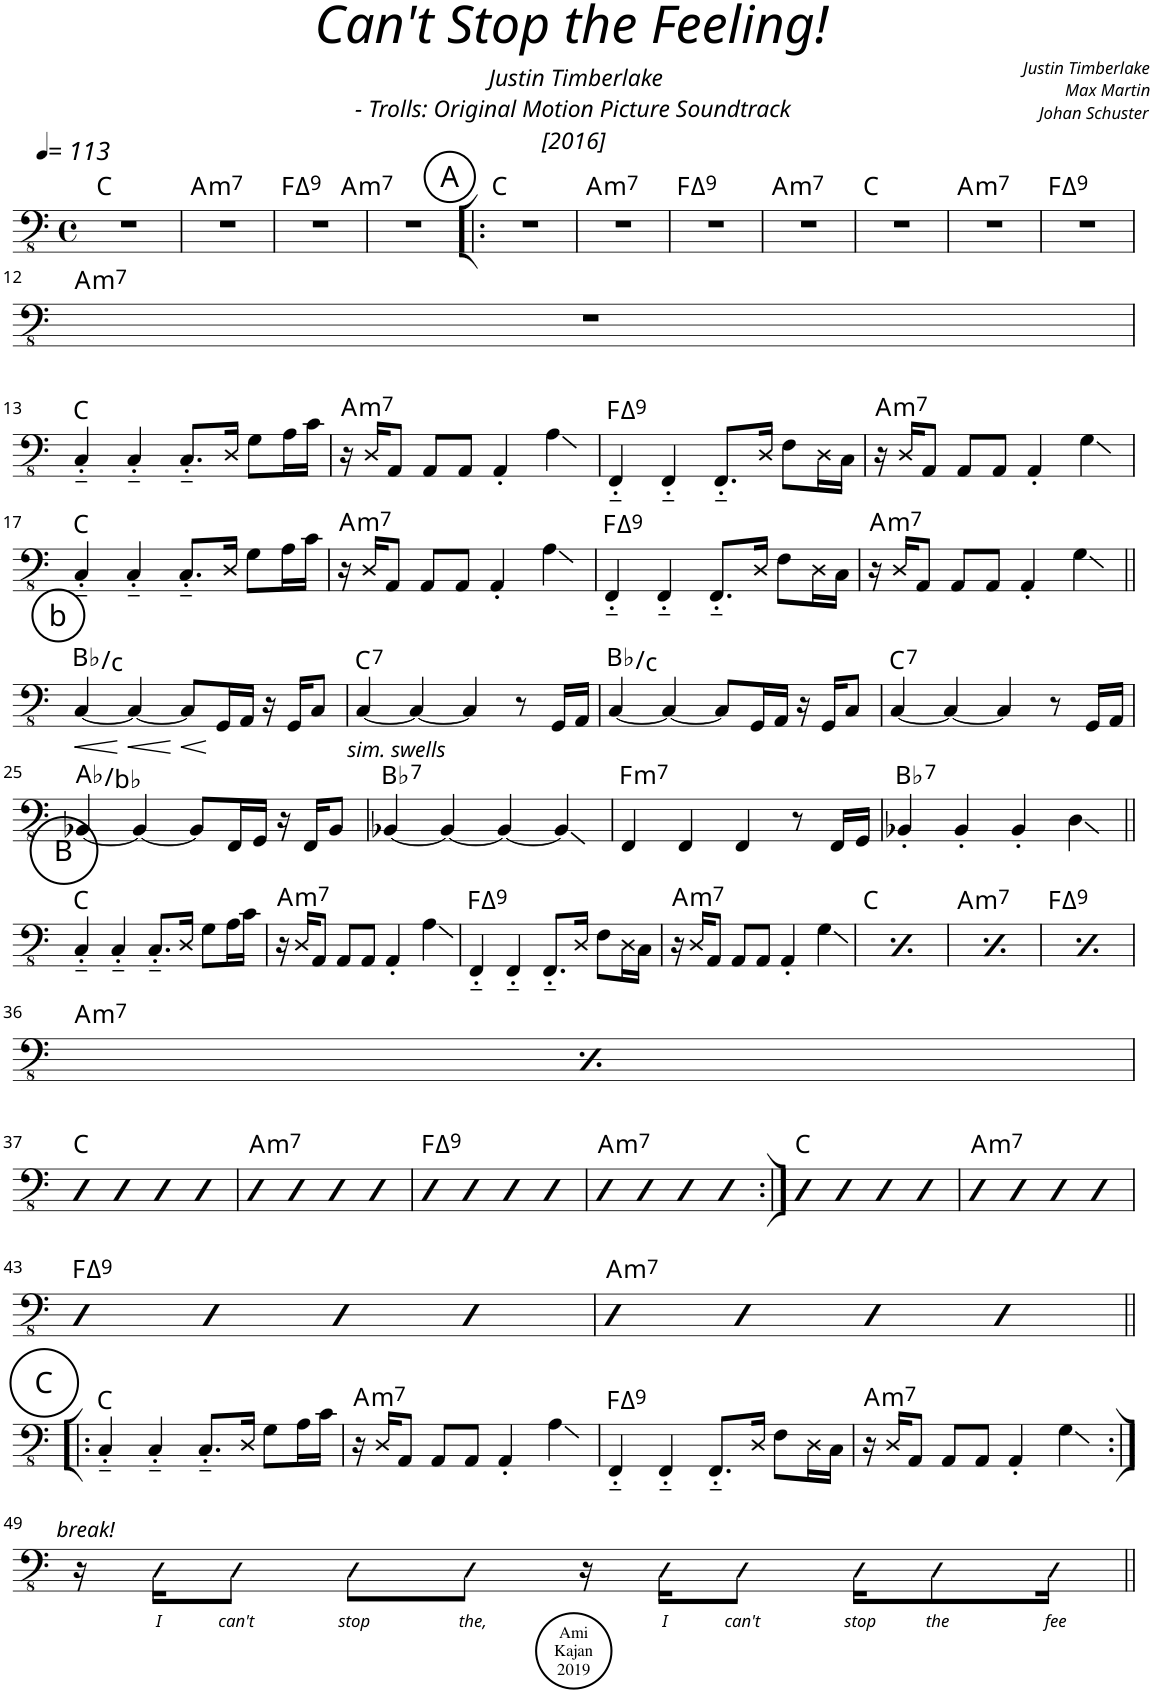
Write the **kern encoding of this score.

**kern	**text	**dynam	**harte
*part1	*part1	*part1	*part1
*staff1	*staff1	*staff1	*
*I"Piano	*	*	*
*I'Pno.	*	*	*
*clefFv4	*	*	*
*k[]	*	*	*
*M4/4	*	*	*
*met(c)	*	*	*
*MM113	*	*	*
=1	=1	=1	=1
1r	.	.	C:maj
=2	=2	=2	=2
!	!	!	!LO:H:kt=m7
1r	.	.	A:min7
=3	=3	=3	=3
!	!	!	!LO:H:kt=9
1r	.	.	F:maj9
=4	=4	=4	=4
!	!	!	!LO:H:kt=m7
1r	.	.	A:min7
!!LO:REH:place=s1:a:cj:enc=circle:fs=14:t=A
=5!|:	=5!|:	=5!|:	=5!|:
1r	.	.	C:maj
=6	=6	=6	=6
!	!	!	!LO:H:kt=m7
1r	.	.	A:min7
=7	=7	=7	=7
!	!	!	!LO:H:kt=9
1r	.	.	F:maj9
=8	=8	=8	=8
!	!	!	!LO:H:kt=m7
1r	.	.	A:min7
=9	=9	=9	=9
1r	.	.	C:maj
=10	=10	=10	=10
!	!	!	!LO:H:kt=m7
1r	.	.	A:min7
=11	=11	=11	=11
!	!	!	!LO:H:kt=9
1r	.	.	F:maj9
!!LO:LB:g=z
=12	=12	=12	=12
!	!	!	!LO:H:kt=m7
1r	.	.	A:min7
!!LO:LB:g=z
=13	=13	=13	=13
4CC'~/	.	.	C:maj
4CC'~/	.	.	.
8.CC'~/L	.	.	.
16DD/Jk	.	.	.
8GG\L	.	.	.
16AA\L	.	.	.
16C\JJ	.	.	.
=14	=14	=14	=14
!	!	!	!LO:H:kt=m7
16r	.	.	A:min7
16DD/KL	.	.	.
8AAA/J	.	.	.
8AAA/L	.	.	.
8AAA/J	.	.	.
4AAA'/	.	.	.
4AA\	.	.	.
=15	=15	=15	=15
!	!	!	!LO:H:kt=9
4FFF'~/	.	.	F:maj9
4FFF'~/	.	.	.
8.FFF'~/L	.	.	.
16DD/Jk	.	.	.
8FF\L	.	.	.
16DD\L	.	.	.
16CC\JJ	.	.	.
=16	=16	=16	=16
!	!	!	!LO:H:kt=m7
16r	.	.	A:min7
16DD/KL	.	.	.
8AAA/J	.	.	.
8AAA/L	.	.	.
8AAA/J	.	.	.
4AAA'/	.	.	.
4GG\	.	.	.
!!LO:LB:g=z
=17	=17	=17	=17
4CC'~/	.	.	C:maj
4CC'~/	.	.	.
8.CC'~/L	.	.	.
16DD/Jk	.	.	.
8GG\L	.	.	.
16AA\L	.	.	.
16C\JJ	.	.	.
=18	=18	=18	=18
!	!	!	!LO:H:kt=m7
16r	.	.	A:min7
16DD/KL	.	.	.
8AAA/J	.	.	.
8AAA/L	.	.	.
8AAA/J	.	.	.
4AAA'/	.	.	.
4AA\	.	.	.
=19	=19	=19	=19
!	!	!	!LO:H:kt=9
4FFF'~/	.	.	F:maj9
4FFF'~/	.	.	.
8.FFF'~/L	.	.	.
16DD/Jk	.	.	.
8FF\L	.	.	.
16DD\L	.	.	.
16CC\JJ	.	.	.
=20	=20	=20	=20
!	!	!	!LO:H:kt=m7
16r	.	.	A:min7
16DD/KL	.	.	.
8AAA/J	.	.	.
8AAA/L	.	.	.
8AAA/J	.	.	.
4AAA'/	.	.	.
4GG\	.	.	.
!!LO:LB:g=z
!!LO:REH:place=s1:a:cj:enc=circle:fs=14:t=b
=21||	=21||	=21||	=21||
!	!	!LO:HP:b	!
[4CC/	.	<	Bb:maj/2
!	!	!LO:HP:n=1:b	!
4CC/_	.	[ <	.
!	!	!LO:HP:n=1:b	!
8CC/L]	.	[ <	.
16GGG/L	.	[	.
16AAA/JJ	.	.	.
16r	.	.	.
16GGG/KL	.	.	.
8CC/J	.	.	.
=22	=22	=22	=22
!LO:TX:b:i:t=sim. swells	!	!	!LO:H:kt=7
[4CC/	.	.	C:7
4CC/_	.	.	.
4CC/]	.	.	.
8r	.	.	.
16GGG/LL	.	.	.
16AAA/JJ	.	.	.
=23	=23	=23	=23
[4CC/	.	.	Bb:maj/2
4CC/_	.	.	.
8CC/L]	.	.	.
16GGG/L	.	.	.
16AAA/JJ	.	.	.
16r	.	.	.
16GGG/KL	.	.	.
8CC/J	.	.	.
=24	=24	=24	=24
!	!	!	!LO:H:kt=7
[4CC/	.	.	C:7
4CC/_	.	.	.
4CC/]	.	.	.
8r	.	.	.
16GGG/LL	.	.	.
16AAA/JJ	.	.	.
!!LO:LB:g=z
=25	=25	=25	=25
[4BBB-X/	.	.	Ab:maj/2
4BBB-/_	.	.	.
8BBB-/L]	.	.	.
16FFF/L	.	.	.
16GGG/JJ	.	.	.
16r	.	.	.
16FFF/KL	.	.	.
8BBB-/J	.	.	.
=26	=26	=26	=26
!	!	!	!LO:H:kt=7
[4BBB-X/	.	.	Bb:7
4BBB-/_	.	.	.
4BBB-/_	.	.	.
4BBB-/]	.	.	.
=27	=27	=27	=27
!	!	!	!LO:H:kt=m7
4FFF/	.	.	F:min7
4FFF/	.	.	.
4FFF/	.	.	.
8r	.	.	.
16FFF/LL	.	.	.
16GGG/JJ	.	.	.
=28	=28	=28	=28
!	!	!	!LO:H:kt=7
4BBB-X'/	.	.	Bb:7
4BBB-'/	.	.	.
4BBB-'/	.	.	.
4DD\	.	.	.
!!LO:LB:g=z
!!LO:REH:place=s1:a:cj:enc=circle:fs=14:t=B
=29||	=29||	=29||	=29||
4CC'~/	.	.	C:maj
4CC'~/	.	.	.
8.CC'~/L	.	.	.
16DD/Jk	.	.	.
8GG\L	.	.	.
16AA\L	.	.	.
16C\JJ	.	.	.
=30	=30	=30	=30
!	!	!	!LO:H:kt=m7
16r	.	.	A:min7
16DD/KL	.	.	.
8AAA/J	.	.	.
8AAA/L	.	.	.
8AAA/J	.	.	.
4AAA'/	.	.	.
4AA\	.	.	.
=31	=31	=31	=31
!	!	!	!LO:H:kt=9
4FFF'~/	.	.	F:maj9
4FFF'~/	.	.	.
8.FFF'~/L	.	.	.
16DD/Jk	.	.	.
8FF\L	.	.	.
16DD\L	.	.	.
16CC\JJ	.	.	.
=32	=32	=32	=32
!	!	!	!LO:H:kt=m7
16r	.	.	A:min7
16DD/KL	.	.	.
8AAA/J	.	.	.
8AAA/L	.	.	.
8AAA/J	.	.	.
4AAA'/	.	.	.
4GG\	.	.	.
=33	=33	=33	=33
!	!	!	!LO:H:kt=m7
16r	.	.	A:min7
16DD/KL	.	.	.
8AAA/J	.	.	.
8AAA/L	.	.	.
8AAA/J	.	.	.
4AAA'/	.	.	.
4GG\	.	.	.
=34	=34	=34	=34
!	!	!	!LO:H:kt=m7
16r	.	.	A:min7
16DD/KL	.	.	.
8AAA/J	.	.	.
8AAA/L	.	.	.
8AAA/J	.	.	.
4AAA'/	.	.	.
4GG\	.	.	.
=35	=35	=35	=35
!	!	!	!LO:H:kt=m7
16r	.	.	A:min7
16DD/KL	.	.	.
8AAA/J	.	.	.
8AAA/L	.	.	.
8AAA/J	.	.	.
4AAA'/	.	.	.
4GG\	.	.	.
!!LO:LB:g=z
=36	=36	=36	=36
!	!	!	!LO:H:kt=m7
16r	.	.	A:min7
16DD/KL	.	.	.
8AAA/J	.	.	.
8AAA/L	.	.	.
8AAA/J	.	.	.
4AAA'/	.	.	.
4GG\	.	.	.
!!LO:LB:g=z
=37	=37	=37	=37
4DD	.	.	C:maj
4DD	.	.	.
4DD	.	.	.
4DD	.	.	.
=38	=38	=38	=38
!	!	!	!LO:H:kt=m7
4DD	.	.	A:min7
4DD	.	.	.
4DD	.	.	.
4DD	.	.	.
=39	=39	=39	=39
!	!	!	!LO:H:kt=9
4DD	.	.	F:maj9
4DD	.	.	.
4DD	.	.	.
4DD	.	.	.
=40	=40	=40	=40
!	!	!	!LO:H:kt=m7
4DD	.	.	A:min7
4DD	.	.	.
4DD	.	.	.
4DD	.	.	.
=41:|!	=41:|!	=41:|!	=41:|!
4DD	.	.	C:maj
4DD	.	.	.
4DD	.	.	.
4DD	.	.	.
=42	=42	=42	=42
!	!	!	!LO:H:kt=m7
4DD	.	.	A:min7
4DD	.	.	.
4DD	.	.	.
4DD	.	.	.
!!LO:LB:g=z
=43	=43	=43	=43
!	!	!	!LO:H:kt=9
4DD	.	.	F:maj9
4DD	.	.	.
4DD	.	.	.
4DD	.	.	.
=44	=44	=44	=44
!	!	!	!LO:H:kt=m7
4DD	.	.	A:min7
4DD	.	.	.
4DD	.	.	.
4DD	.	.	.
!!LO:LB:g=z
!!LO:REH:place=s1:a:cj:enc=circle:fs=14:t=C
=45!|:	=45!|:	=45!|:	=45!|:
4CC'~/	.	.	C:maj
4CC'~/	.	.	.
8.CC'~/L	.	.	.
16DD/Jk	.	.	.
8GG\L	.	.	.
16AA\L	.	.	.
16C\JJ	.	.	.
=46	=46	=46	=46
!	!	!	!LO:H:kt=m7
16r	.	.	A:min7
16DD/KL	.	.	.
8AAA/J	.	.	.
8AAA/L	.	.	.
8AAA/J	.	.	.
4AAA'/	.	.	.
4AA\	.	.	.
=47	=47	=47	=47
!	!	!	!LO:H:kt=9
4FFF'~/	.	.	F:maj9
4FFF'~/	.	.	.
8.FFF'~/L	.	.	.
16DD/Jk	.	.	.
8FF\L	.	.	.
16DD\L	.	.	.
16CC\JJ	.	.	.
=48	=48	=48	=48
!	!	!	!LO:H:kt=m7
16r	.	.	A:min7
16DD/KL	.	.	.
8AAA/J	.	.	.
8AAA/L	.	.	.
8AAA/J	.	.	.
4AAA'/	.	.	.
4GG\	.	.	.
!!LO:LB:g=z
=49:|!	=49:|!	=49:|!	=49:|!
16r	.	.	.
!LO:TX:a:i:t=break!	!	!	!
!	!LO:LY:b	!	!
16DD!\KL	I	.	.
!	!LO:LY:b	!	!
8DD!\J	can't	.	.
!	!LO:LY:b	!	!
8DD!\L	stop	.	.
!	!LO:LY:b	!	!
8DD!\J	the,	.	.
16r	.	.	.
!	!LO:LY:b	!	!
16DD!\KL	I	.	.
!	!LO:LY:b	!	!
8DD!\J	can't	.	.
!	!LO:LY:b	!	!
16DD!\KL	stop	.	.
!	!LO:LY:b	!	!
8DD!\	the	.	.
!	!LO:LY:b	!	!
16DD!\Jk	fee	.	.
=||	=||	=||	=||
*-	*-	*-	*-
